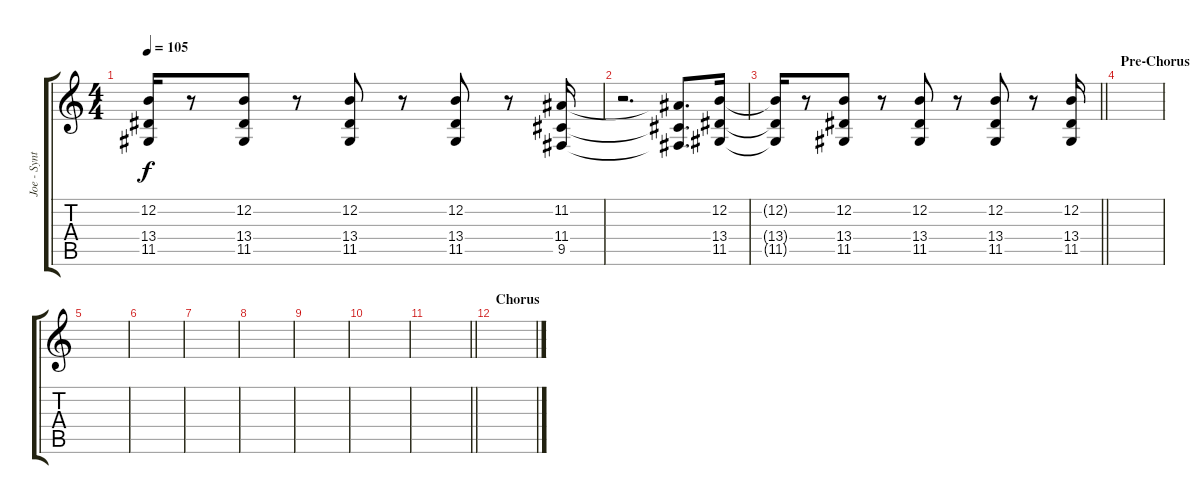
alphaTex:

\track ("Joe - Synth IV" "Joe - Synt") {instrument choiraahs}
\staff {score tabs}
\tuning (E4 B3 G3 D3 A2 E2) {hide}
\ts (4 4)
\tempo 105
\clef g2
\ks c
(12.2{t} 13.4{t} 11.5{t}).16{dy f} r.8 (12.2 13.4 11.5).8 r.8 (12.2 13.4 11.5).8 r.8 (12.2 13.4 11.5).8 r.8 (11.2 11.4 9.5).16 |
r.2{d} (11.2{t} 11.4{t} 9.5{t}).8{d} (12.2 13.4 11.5).16 |
\barLineRight lightlight
(12.2{t} 13.4{t} 11.5{t}).16 r.8 (12.2 13.4 11.5).8 r.8 (12.2 13.4 11.5).8 r.8 (12.2 13.4 11.5).8 r.8 (12.2 13.4 11.5).16 |
\section ("" "Pre-Chorus")
|
|
|
|
|
|
|
\barLineRight lightlight
|
\section ("" "Chorus")
